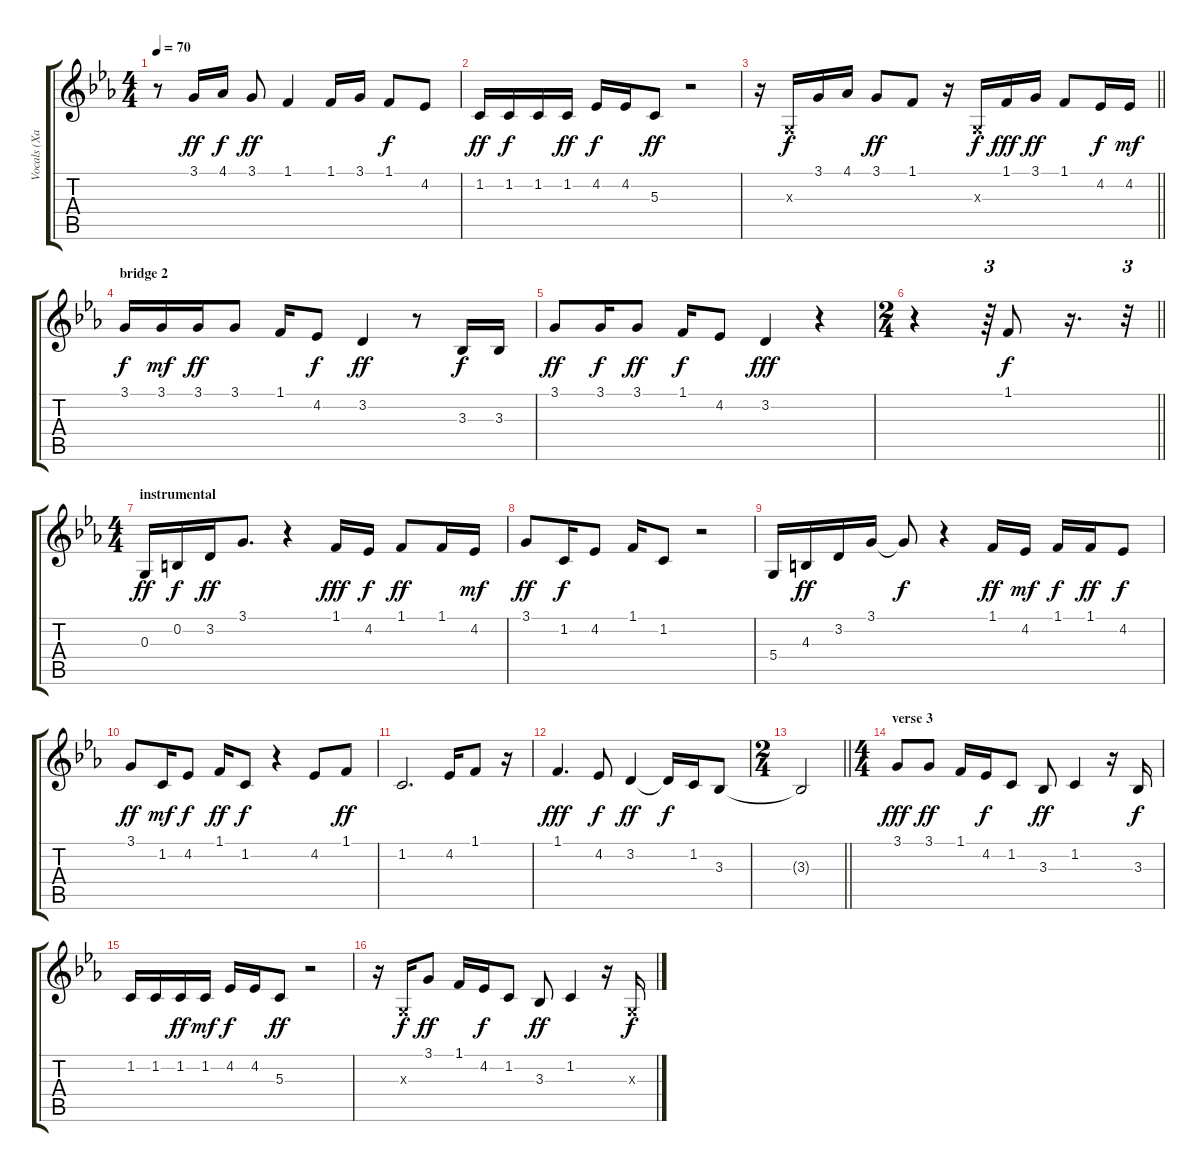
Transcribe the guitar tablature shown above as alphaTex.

\track ("Vocals (Xavier)" "Vocals (Xa") {instrument electricgrandpiano}
\staff {score tabs}
\tuning (E4 B3 G3 D3 A2 E2) {hide}
\ts (4 4)
\tempo 70
\clef g2
\ks eb
r.8{dy ff} 3.1.16 4.1.16{dy f} 3.1.8{dy ff} 1.1.4 1.1.16 3.1.16 1.1.8{dy f} 4.2.8 |
1.2.16{dy ff} 1.2.16{dy f} 1.2.16 1.2.16{dy ff} 4.2.16{dy f} 4.2.16 5.3.8{dy ff} r.2 |
\barLineRight lightlight
r.16 0.3{x}.16{dy f} 3.1.16 4.1.16 3.1.8{dy ff} 1.1.8 r.16 0.3{x}.16{dy f} 1.1.16{dy fff} 3.1.16{dy ff} 1.1.8 4.2.16{dy f} 4.2.16{dy mf} |
\section ("" "bridge 2")
3.1.16{dy f} 3.1.16{dy mf} 3.1.16{dy ff} 3.1.8 1.1.16 4.2.8{dy f} 3.2.4{dy ff} r.8 3.3.16{dy f} 3.3.16 |
3.1.8{dy ff} 3.1.16{dy f} 3.1.8{dy ff} 1.1.16{dy f} 4.2.8 3.2.4{dy fff} r.4 |
\ts (2 4)
\barLineRight lightlight
r.4 r.64{tu (3 2)} 1.1.8{dy f} r.16{d} r.32{tu (3 2)} |
\ts (4 4)
\section ("" "instrumental")
0.3.16{dy ff} 0.2.16{dy f} 3.2.16{dy ff} 3.1.8{d} r.4 1.1.16{dy fff} 4.2.16{dy f} 1.1.8{dy ff} 1.1.16 4.2.16{dy mf} |
3.1.8{dy ff} 1.2.16{dy f} 4.2.8 1.1.16 1.2.8 r.2 |
5.4.16 4.3.16{dy ff} 3.2.16 3.1.16 3.1{t}.8{dy f} r.4 1.1.16{dy ff} 4.2.16{dy mf} 1.1.16{dy f} 1.1.16{dy ff} 4.2.8{dy f} |
3.1.8{dy ff} 1.2.16{dy mf} 4.2.8{dy f} 1.1.16{dy ff} 1.2.8{dy f} r.4 4.2.8 1.1.8{dy ff} |
1.2.2{d} 4.2.16 1.1.8 r.16 |
1.1.4{d dy fff} 4.2.8{dy f} 3.2.4{dy ff} 3.2{t}.16{dy f} 1.2.16 3.3.8 |
\ts (2 4)
\barLineRight lightlight
3.3{t}.2 |
\ts (4 4)
\section ("" "verse 3")
3.1.8{dy fff} 3.1.8{dy ff} 1.1.16 4.2.16{dy f} 1.2.8 3.3.8{dy ff} 1.2.4 r.16 3.3.16{dy f} |
1.2.16 1.2.16 1.2.16{dy ff} 1.2.16{dy mf} 4.2.16{dy f} 4.2.16 5.3.8{dy ff} r.2 |
r.16 0.3{x}.16{dy f} 3.1.8{dy ff} 1.1.16 4.2.16{dy f} 1.2.8 3.3.8{dy ff} 1.2.4 r.16 0.3{x}.16{dy f}
